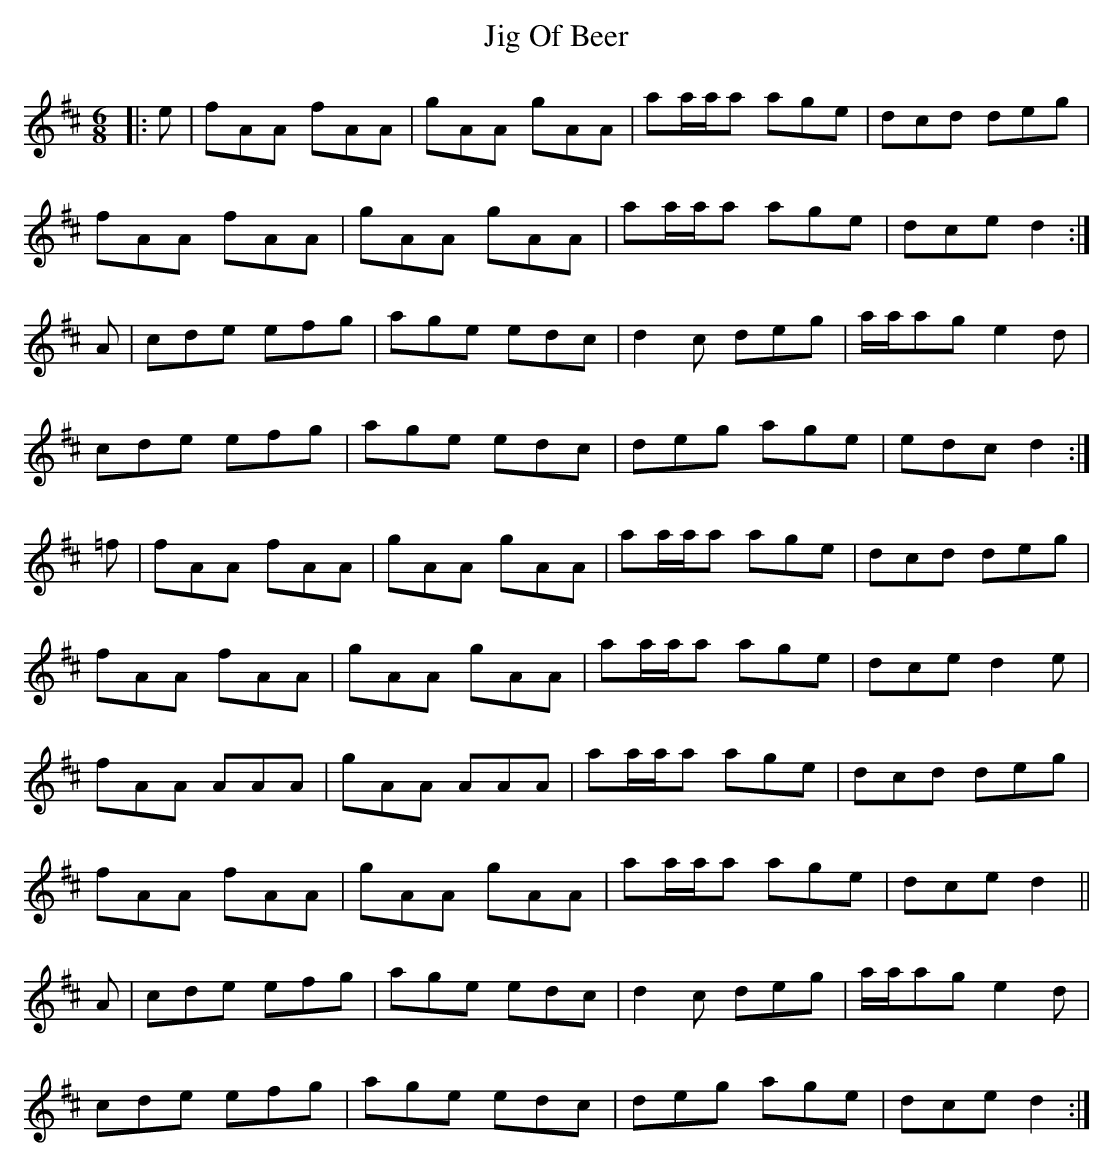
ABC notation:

X:1
T: Jig Of Beer
M: 6/8
L: 1/8
K: Dmaj
|:e|fAA fAA|gAA gAA|aa/a/a age|dcd deg|
fAA fAA|gAA gAA|aa/a/a age|dce d2:|
A|cde efg|age edc|d2c deg|a/a/ag e2d|
cde efg|age edc|deg age|edc d2:|
=f|fAA fAA|gAA gAA|aa/a/a age|dcd deg|
fAA fAA|gAA gAA|aa/a/a age|dce d2e|
fAA AAA|gAA AAA|aa/a/a age|dcd deg|
fAA fAA|gAA gAA|aa/a/a age|dce d2||
A|cde efg|age edc|d2c deg|a/a/ag e2d|
cde efg|age edc|deg age|dce d2:|
